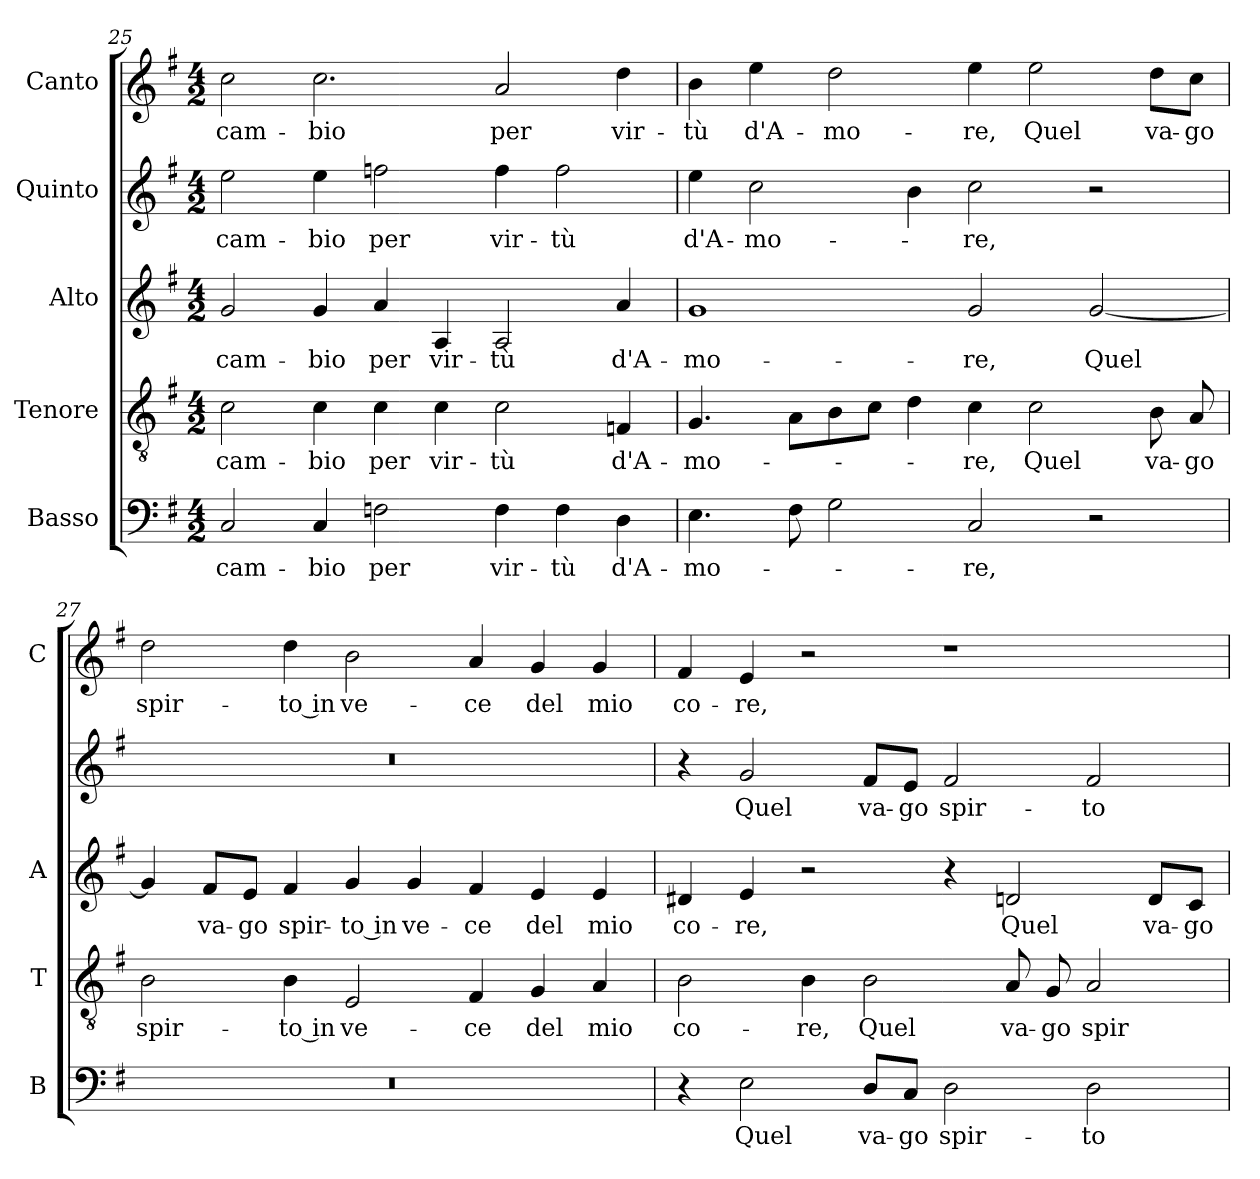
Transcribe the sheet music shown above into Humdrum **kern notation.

**kern	**text	**kern	**text	**kern	**text	**kern	**text	**kern	**text
*part5	*part5	*part4	*part4	*part3	*part3	*part2	*part2	*part1	*part1
*staff5	*staff5	*staff4	*staff4	*staff3	*staff3	*staff2	*staff2	*staff1	*staff1
*I"Basso	*	*I"Tenore	*	*I"Alto	*	*I"Quinto	*	*I"Canto	*
*I'B	*	*I'T	*	*I'A	*	*	*	*I'C	*
!!LO:LB:g=z
*clefF4	*	*clefGv2	*	*clefG2	*	*clefG2	*	*clefG2	*
*k[f#]	*	*k[f#]	*	*k[f#]	*	*k[f#]	*	*k[f#]	*
*G:	*	*G:	*	*G:	*	*G:	*	*G:	*
*M4/2	*	*M4/2	*	*M4/2	*	*M4/2	*	*M4/2	*
=25	=25	=25	=25	=25	=25	=25	=25	=25	=25
!	!LO:LY:b	!	!	!	!	!	!	!	!
!	!	!	!LO:LY:b	!	!	!	!	!	!
!	!	!	!	!	!LO:LY:b	!	!	!	!
!	!	!	!	!	!	!	!LO:LY:b	!	!
!	!	!	!	!	!	!	!	!	!LO:LY:b
2C/	cam-	2c\	cam-	2g/	cam-	2ee\	cam-	2cc\	cam-
!	!LO:LY:b	!	!	!	!	!	!	!	!
!	!	!	!LO:LY:b	!	!	!	!	!	!
!	!	!	!	!	!LO:LY:b	!	!	!	!
!	!	!	!	!	!	!	!LO:LY:b	!	!
!	!	!	!	!	!	!	!	!	!LO:LY:b
4C/	-bio	4c\	-bio	4g/	-bio	4ee\	-bio	2.cc\	-bio
!	!LO:LY:b	!	!	!	!	!	!	!	!
!	!	!	!LO:LY:b	!	!	!	!	!	!
!	!	!	!	!	!LO:LY:b	!	!	!	!
!	!	!	!	!	!	!	!LO:LY:b	!	!
2Fn\	per	4c\	per	4a/	per	2ffn\	per	.	.
!	!	!	!LO:LY:b	!	!	!	!	!	!
!	!	!	!	!	!LO:LY:b	!	!	!	!
.	.	4c\	vir-	4A/	vir-	.	.	.	.
!	!LO:LY:b	!	!	!	!	!	!	!	!
!	!	!	!LO:LY:b	!	!	!	!	!	!
!	!	!	!	!	!LO:LY:b	!	!	!	!
!	!	!	!	!	!	!	!LO:LY:b	!	!
!	!	!	!	!	!	!	!	!	!LO:LY:b
4F\	vir-	2c\	-tù	2A/	-tù	4ff\	vir-	2a/	per
!	!LO:LY:b	!	!	!	!	!	!	!	!
!	!	!	!	!	!	!	!LO:LY:b	!	!
4F\	-tù	.	.	.	.	2ff\	-tù	.	.
!	!LO:LY:b	!	!	!	!	!	!	!	!
!	!	!	!LO:LY:b	!	!	!	!	!	!
!	!	!	!	!	!LO:LY:b	!	!	!	!
!	!	!	!	!	!	!	!	!	!LO:LY:b
4D\	d'A-	4Fn/	d'A-	4a/	d'A-	.	.	4dd\	vir-
=26	=26	=26	=26	=26	=26	=26	=26	=26	=26
!	!LO:LY:b	!	!	!	!	!	!	!	!
!	!	!	!LO:LY:b	!	!	!	!	!	!
!	!	!	!	!	!LO:LY:b	!	!	!	!
!	!	!	!	!	!	!	!LO:LY:b	!	!
!	!	!	!	!	!	!	!	!	!LO:LY:b
4.E\	-mo-	4.G/	-mo-	1g	-mo-	4ee\	d'A-	4b\	-tù
!	!	!	!	!	!	!	!LO:LY:b	!	!
!	!	!	!	!	!	!	!	!	!LO:LY:b
.	.	.	.	.	.	2cc\	-mo-	4ee\	d'A-
8F#\	.	8A\L	.	.	.	.	.	.	.
!	!	!	!	!	!	!	!	!	!LO:LY:b
2G\	.	8B\	.	.	.	.	.	2dd\	-mo-
.	.	8c\J	.	.	.	.	.	.	.
.	.	4d\	.	.	.	4b\	.	.	.
!	!LO:LY:b	!	!	!	!	!	!	!	!
!	!	!	!LO:LY:b	!	!	!	!	!	!
!	!	!	!	!	!LO:LY:b	!	!	!	!
!	!	!	!	!	!	!	!LO:LY:b	!	!
!	!	!	!	!	!	!	!	!	!LO:LY:b
2C/	-re,	4c\	-re,	2g/	-re,	2cc\	-re,	4ee\	-re,
!	!	!	!LO:LY:b	!	!	!	!	!	!
!	!	!	!	!	!	!	!	!	!LO:LY:b
.	.	2c\	Quel	.	.	.	.	2ee\	Quel
!	!	!	!	!	!LO:LY:b	!	!	!	!
2r	.	.	.	[2g/	Quel	2r	.	.	.
!	!	!	!LO:LY:b	!	!	!	!	!	!
!	!	!	!	!	!	!	!	!	!LO:LY:b
.	.	8B\	va-	.	.	.	.	8dd\L	va-
!	!	!	!LO:LY:b	!	!	!	!	!	!
!	!	!	!	!	!	!	!	!	!LO:LY:b
.	.	8A/	-go	.	.	.	.	8cc\J	-go
=27	=27	=27	=27	=27	=27	=27	=27	=27	=27
!	!	!	!LO:LY:b	!	!	!	!	!	!
!	!	!	!	!	!	!	!	!	!LO:LY:b
0r	.	2B\	spir-	4g/]	.	0r	.	2dd\	spir-
!	!	!	!	!	!LO:LY:b	!	!	!	!
.	.	.	.	8f#/L	va-	.	.	.	.
!	!	!	!	!	!LO:LY:b	!	!	!	!
.	.	.	.	8e/J	-go	.	.	.	.
!	!	!	!LO:LY:b	!	!	!	!	!	!
!	!	!	!	!	!LO:LY:b	!	!	!	!
!	!	!	!	!	!	!	!	!	!LO:LY:b
.	.	4B\	-to in	4f#/	spir-	.	.	4dd\	-to in
!	!	!	!LO:LY:b	!	!	!	!	!	!
!	!	!	!	!	!LO:LY:b	!	!	!	!
!	!	!	!	!	!	!	!	!	!LO:LY:b
.	.	2E/	ve-	4g/	-to in	.	.	2b\	ve-
!	!	!	!	!	!LO:LY:b	!	!	!	!
.	.	.	.	4g/	ve-	.	.	.	.
!	!	!	!LO:LY:b	!	!	!	!	!	!
!	!	!	!	!	!LO:LY:b	!	!	!	!
!	!	!	!	!	!	!	!	!	!LO:LY:b
.	.	4F#/	-ce	4f#/	-ce	.	.	4a/	-ce
!	!	!	!LO:LY:b	!	!	!	!	!	!
!	!	!	!	!	!LO:LY:b	!	!	!	!
!	!	!	!	!	!	!	!	!	!LO:LY:b
.	.	4G/	del	4e/	del	.	.	4g/	del
!	!	!	!LO:LY:b	!	!	!	!	!	!
!	!	!	!	!	!LO:LY:b	!	!	!	!
!	!	!	!	!	!	!	!	!	!LO:LY:b
.	.	4A/	mio	4e/	mio	.	.	4g/	mio
!!LO:PB:g=z
=28	=28	=28	=28	=28	=28	=28	=28	=28	=28
!	!	!	!LO:LY:b	!	!	!	!	!	!
!	!	!	!	!	!LO:LY:b	!	!	!	!
!	!	!	!	!	!	!	!	!	!LO:LY:b
4r	.	2B\	co-	4d#X/	co-	4r	.	4f#/	co-
!	!LO:LY:b	!	!	!	!	!	!	!	!
!	!	!	!	!	!LO:LY:b	!	!	!	!
!	!	!	!	!	!	!	!LO:LY:b	!	!
!	!	!	!	!	!	!	!	!	!LO:LY:b
2E\	Quel	.	.	4e/	-re,	2g/	Quel	4e/	-re,
!	!	!	!LO:LY:b	!	!	!	!	!	!
.	.	4B\	-re,	2r	.	.	.	2r	.
!	!LO:LY:b	!	!	!	!	!	!	!	!
!	!	!	!LO:LY:b	!	!	!	!	!	!
!	!	!	!	!	!	!	!LO:LY:b	!	!
8D/L	va-	2B\	Quel	.	.	8f#/L	va-	.	.
!	!LO:LY:b	!	!	!	!	!	!	!	!
!	!	!	!	!	!	!	!LO:LY:b	!	!
8C/J	-go	.	.	.	.	8e/J	-go	.	.
!	!LO:LY:b	!	!	!	!	!	!	!	!
!	!	!	!	!	!	!	!LO:LY:b	!	!
2D\	spir-	.	.	4r	.	2f#/	spir-	1r	.
!	!	!	!LO:LY:b	!	!	!	!	!	!
!	!	!	!	!	!LO:LY:b	!	!	!	!
.	.	8A/	va-	2dn/	Quel	.	.	.	.
!	!	!	!LO:LY:b	!	!	!	!	!	!
.	.	8G/	-go	.	.	.	.	.	.
!	!LO:LY:b	!	!	!	!	!	!	!	!
!	!	!	!LO:LY:b	!	!	!	!	!	!
!	!	!	!	!	!	!	!LO:LY:b	!	!
2D\	-to	2A/	spir-	.	.	2f#/	-to	.	.
!	!	!	!	!	!LO:LY:b	!	!	!	!
.	.	.	.	8d/L	va-	.	.	.	.
!	!	!	!	!	!LO:LY:b	!	!	!	!
.	.	.	.	8c/J	-go	.	.	.	.
=	=	=	=	=	=	=	=	=	=
*-	*-	*-	*-	*-	*-	*-	*-	*-	*-
